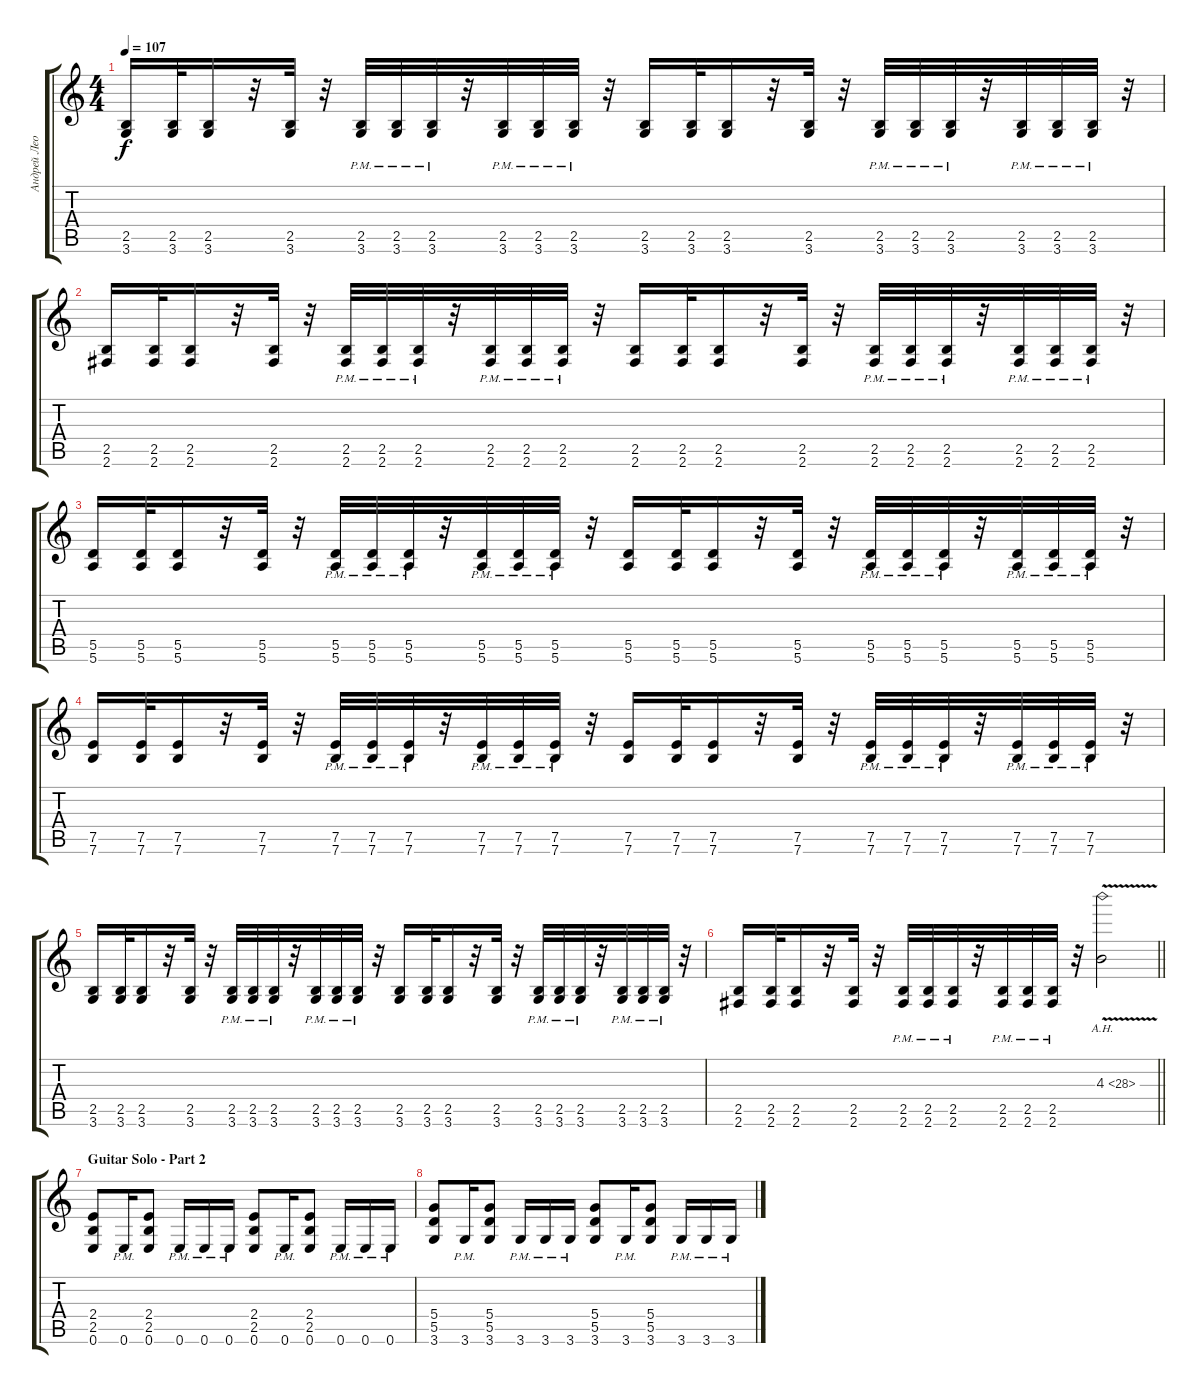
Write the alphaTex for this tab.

\track ("Андрей Леонтьев" "Андрей Лео") {instrument distortionguitar}
\staff {score tabs}
\tuning (E4 B3 G3 D3 A2 E2) {hide}
\ts (4 4)
\tempo 107
\clef g2
\ks c
(2.5 3.6).16{dy f} (2.5 3.6).32 (2.5 3.6).16 r.32 (2.5 3.6).32 r.32 (2.5{pm} 3.6{pm}).32 (2.5{pm} 3.6{pm}).32 (2.5{pm} 3.6{pm}).32 r.32 (2.5{pm} 3.6{pm}).32 (2.5{pm} 3.6{pm}).32 (2.5{pm} 3.6{pm}).32 r.32 (2.5 3.6).16 (2.5 3.6).32 (2.5 3.6).16 r.32 (2.5 3.6).32 r.32 (2.5{pm} 3.6{pm}).32 (2.5{pm} 3.6{pm}).32 (2.5{pm} 3.6{pm}).32 r.32 (2.5{pm} 3.6{pm}).32 (2.5{pm} 3.6{pm}).32 (2.5{pm} 3.6{pm}).32 r.32 |
(2.5 2.6).16 (2.5 2.6).32 (2.5 2.6).16 r.32 (2.5 2.6).32 r.32 (2.5{pm} 2.6{pm}).32 (2.5{pm} 2.6{pm}).32 (2.5{pm} 2.6{pm}).32 r.32 (2.5{pm} 2.6{pm}).32 (2.5{pm} 2.6{pm}).32 (2.5{pm} 2.6{pm}).32 r.32 (2.5 2.6).16 (2.5 2.6).32 (2.5 2.6).16 r.32 (2.5 2.6).32 r.32 (2.5{pm} 2.6{pm}).32 (2.5{pm} 2.6{pm}).32 (2.5{pm} 2.6{pm}).32 r.32 (2.5{pm} 2.6{pm}).32 (2.5{pm} 2.6{pm}).32 (2.5{pm} 2.6{pm}).32 r.32 |
(5.5 5.6).16 (5.5 5.6).32 (5.5 5.6).16 r.32 (5.5 5.6).32 r.32 (5.5{pm} 5.6{pm}).32 (5.5{pm} 5.6{pm}).32 (5.5{pm} 5.6{pm}).32 r.32 (5.5{pm} 5.6{pm}).32 (5.5{pm} 5.6{pm}).32 (5.5{pm} 5.6{pm}).32 r.32 (5.5 5.6).16 (5.5 5.6).32 (5.5 5.6).16 r.32 (5.5 5.6).32 r.32 (5.5{pm} 5.6{pm}).32 (5.5{pm} 5.6{pm}).32 (5.5{pm} 5.6{pm}).32 r.32 (5.5{pm} 5.6{pm}).32 (5.5{pm} 5.6{pm}).32 (5.5{pm} 5.6{pm}).32 r.32 |
(7.5 7.6).16 (7.5 7.6).32 (7.5 7.6).16 r.32 (7.5 7.6).32 r.32 (7.5{pm} 7.6{pm}).32 (7.5{pm} 7.6{pm}).32 (7.5{pm} 7.6{pm}).32 r.32 (7.5{pm} 7.6{pm}).32 (7.5{pm} 7.6{pm}).32 (7.5{pm} 7.6{pm}).32 r.32 (7.5 7.6).16 (7.5 7.6).32 (7.5 7.6).16 r.32 (7.5 7.6).32 r.32 (7.5{pm} 7.6{pm}).32 (7.5{pm} 7.6{pm}).32 (7.5{pm} 7.6{pm}).32 r.32 (7.5{pm} 7.6{pm}).32 (7.5{pm} 7.6{pm}).32 (7.5{pm} 7.6{pm}).32 r.32 |
(2.5 3.6).16 (2.5 3.6).32 (2.5 3.6).16 r.32 (2.5 3.6).32 r.32 (2.5{pm} 3.6{pm}).32 (2.5{pm} 3.6{pm}).32 (2.5{pm} 3.6{pm}).32 r.32 (2.5{pm} 3.6{pm}).32 (2.5{pm} 3.6{pm}).32 (2.5{pm} 3.6{pm}).32 r.32 (2.5 3.6).16 (2.5 3.6).32 (2.5 3.6).16 r.32 (2.5 3.6).32 r.32 (2.5{pm} 3.6{pm}).32 (2.5{pm} 3.6{pm}).32 (2.5{pm} 3.6{pm}).32 r.32 (2.5{pm} 3.6{pm}).32 (2.5{pm} 3.6{pm}).32 (2.5{pm} 3.6{pm}).32 r.32 |
\barLineRight lightlight
(2.5 2.6).16 (2.5 2.6).32 (2.5 2.6).16 r.32 (2.5 2.6).32 r.32 (2.5{pm} 2.6{pm}).32 (2.5{pm} 2.6{pm}).32 (2.5{pm} 2.6{pm}).32 r.32 (2.5{pm} 2.6{pm}).32 (2.5{pm} 2.6{pm}).32 (2.5{pm} 2.6{pm}).32 r.32 4.3{ah 24 v}.2 |
\section ("" "Guitar Solo - Part 2")
(2.4 2.5 0.6).8 0.6{pm}.16 (2.4 2.5 0.6).8 0.6{pm}.16 0.6{pm}.16 0.6{pm}.16 (2.4 2.5 0.6).8 0.6{pm}.16 (2.4 2.5 0.6).8 0.6{pm}.16 0.6{pm}.16 0.6{pm}.16 |
(5.4 5.5 3.6).8 3.6{pm}.16 (5.4 5.5 3.6).8 3.6{pm}.16 3.6{pm}.16 3.6{pm}.16 (5.4 5.5 3.6).8 3.6{pm}.16 (5.4 5.5 3.6).8 3.6{pm}.16 3.6{pm}.16 3.6{pm}.16
